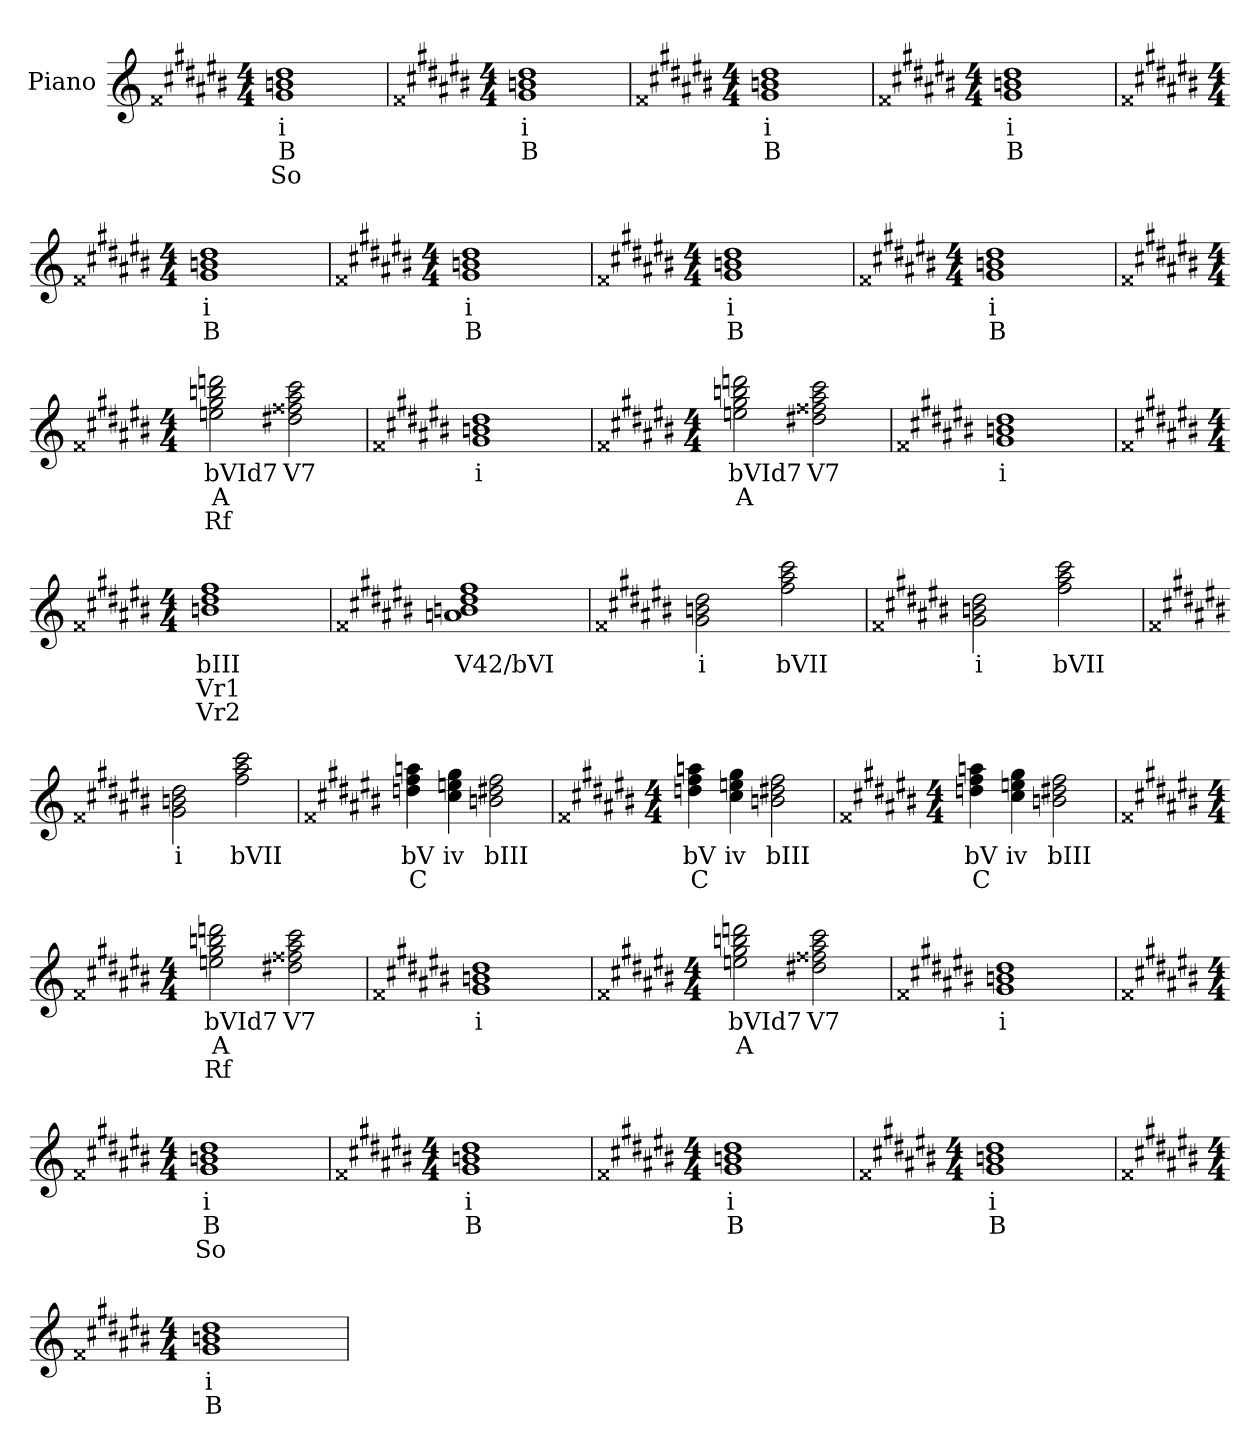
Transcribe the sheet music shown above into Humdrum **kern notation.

**kern	**text	**text	**text
*part1	*part1	*part1	*part1
*staff1	*staff1	*staff1	*staff1
*I"Piano	*	*	*
*I'Pno	*	*	*
*k[f##c#g#d#a#e#b#]	*	*	*
*G#:	*	*	*
*M4/4	*	*	*
=	=	=	=
1g# 1bn 1dd#	i	B	So
=	=	=	=
*k[f##c#g#d#a#e#b#]	*	*	*
*G#:	*	*	*
*M4/4	*	*	*
1g# 1bn 1dd#	i	B	.
=	=	=	=
*k[f##c#g#d#a#e#b#]	*	*	*
*G#:	*	*	*
*M4/4	*	*	*
1g# 1bn 1dd#	i	B	.
=	=	=	=
*k[f##c#g#d#a#e#b#]	*	*	*
*G#:	*	*	*
*M4/4	*	*	*
1g# 1bn 1dd#	i	B	.
=	=	=	=
*k[f##c#g#d#a#e#b#]	*	*	*
*G#:	*	*	*
*M4/4	*	*	*
1g# 1bn 1dd#	i	B	.
=	=	=	=
*k[f##c#g#d#a#e#b#]	*	*	*
*G#:	*	*	*
*M4/4	*	*	*
1g# 1bn 1dd#	i	B	.
=	=	=	=
*k[f##c#g#d#a#e#b#]	*	*	*
*G#:	*	*	*
*M4/4	*	*	*
1g# 1bn 1dd#	i	B	.
=	=	=	=
*k[f##c#g#d#a#e#b#]	*	*	*
*G#:	*	*	*
*M4/4	*	*	*
1g# 1bn 1dd#	i	B	.
=	=	=	=
*k[f##c#g#d#a#e#b#]	*	*	*
*G#:	*	*	*
*M4/4	*	*	*
2een 2gg# 2bbn 2dddn	bVId7	A	Rf
2dd#X 2ff## 2aa# 2ccc#	V7	.	.
=	=	=	=
*k[f##c#g#d#a#e#b#]	*	*	*
*G#:	*	*	*
1g# 1bn 1dd#	i	.	.
=	=	=	=
*k[f##c#g#d#a#e#b#]	*	*	*
*G#:	*	*	*
*M4/4	*	*	*
2een 2gg# 2bbn 2dddn	bVId7	A	.
2dd#X 2ff## 2aa# 2ccc#	V7	.	.
=	=	=	=
*k[f##c#g#d#a#e#b#]	*	*	*
*G#:	*	*	*
1g# 1bn 1dd#	i	.	.
=	=	=	=
*k[f##c#g#d#a#e#b#]	*	*	*
*G#:	*	*	*
*M4/4	*	*	*
1bn 1dd# 1ff#	bIII	Vr1	Vr2
=	=	=	=
*k[f##c#g#d#a#e#b#]	*	*	*
*G#:	*	*	*
1an 1bn 1dd# 1ff#	V42/bVI	.	.
=	=	=	=
*k[f##c#g#d#a#e#b#]	*	*	*
*G#:	*	*	*
2g# 2bn 2dd#	i	.	.
2ff# 2aa# 2ccc#	bVII	.	.
=	=	=	=
*k[f##c#g#d#a#e#b#]	*	*	*
*G#:	*	*	*
2g# 2bn 2dd#	i	.	.
2ff# 2aa# 2ccc#	bVII	.	.
=	=	=	=
*k[f##c#g#d#a#e#b#]	*	*	*
*G#:	*	*	*
2g# 2bn 2dd#	i	.	.
2ff# 2aa# 2ccc#	bVII	.	.
=	=	=	=
*k[f##c#g#d#a#e#b#]	*	*	*
*G#:	*	*	*
4ddn 4ff# 4aan	bV	C	.
4cc# 4een 4gg#	iv	.	.
2bn 2dd#X 2ff#	bIII	.	.
=	=	=	=
*k[f##c#g#d#a#e#b#]	*	*	*
*G#:	*	*	*
*M4/4	*	*	*
4ddn 4ff# 4aan	bV	C	.
4cc# 4een 4gg#	iv	.	.
2bn 2dd#X 2ff#	bIII	.	.
=	=	=	=
*k[f##c#g#d#a#e#b#]	*	*	*
*G#:	*	*	*
*M4/4	*	*	*
4ddn 4ff# 4aan	bV	C	.
4cc# 4een 4gg#	iv	.	.
2bn 2dd#X 2ff#	bIII	.	.
=	=	=	=
*k[f##c#g#d#a#e#b#]	*	*	*
*G#:	*	*	*
*M4/4	*	*	*
2een 2gg# 2bbn 2dddn	bVId7	A	Rf
2dd#X 2ff## 2aa# 2ccc#	V7	.	.
=	=	=	=
*k[f##c#g#d#a#e#b#]	*	*	*
*G#:	*	*	*
1g# 1bn 1dd#	i	.	.
=	=	=	=
*k[f##c#g#d#a#e#b#]	*	*	*
*G#:	*	*	*
*M4/4	*	*	*
2een 2gg# 2bbn 2dddn	bVId7	A	.
2dd#X 2ff## 2aa# 2ccc#	V7	.	.
=	=	=	=
*k[f##c#g#d#a#e#b#]	*	*	*
*G#:	*	*	*
1g# 1bn 1dd#	i	.	.
=	=	=	=
*k[f##c#g#d#a#e#b#]	*	*	*
*G#:	*	*	*
*M4/4	*	*	*
1g# 1bn 1dd#	i	B	So
=	=	=	=
*k[f##c#g#d#a#e#b#]	*	*	*
*G#:	*	*	*
*M4/4	*	*	*
1g# 1bn 1dd#	i	B	.
=	=	=	=
*k[f##c#g#d#a#e#b#]	*	*	*
*G#:	*	*	*
*M4/4	*	*	*
1g# 1bn 1dd#	i	B	.
=	=	=	=
*k[f##c#g#d#a#e#b#]	*	*	*
*G#:	*	*	*
*M4/4	*	*	*
1g# 1bn 1dd#	i	B	.
=	=	=	=
*k[f##c#g#d#a#e#b#]	*	*	*
*G#:	*	*	*
*M4/4	*	*	*
1g# 1bn 1dd#	i	B	.
=	=	=	=
*-	*-	*-	*-
